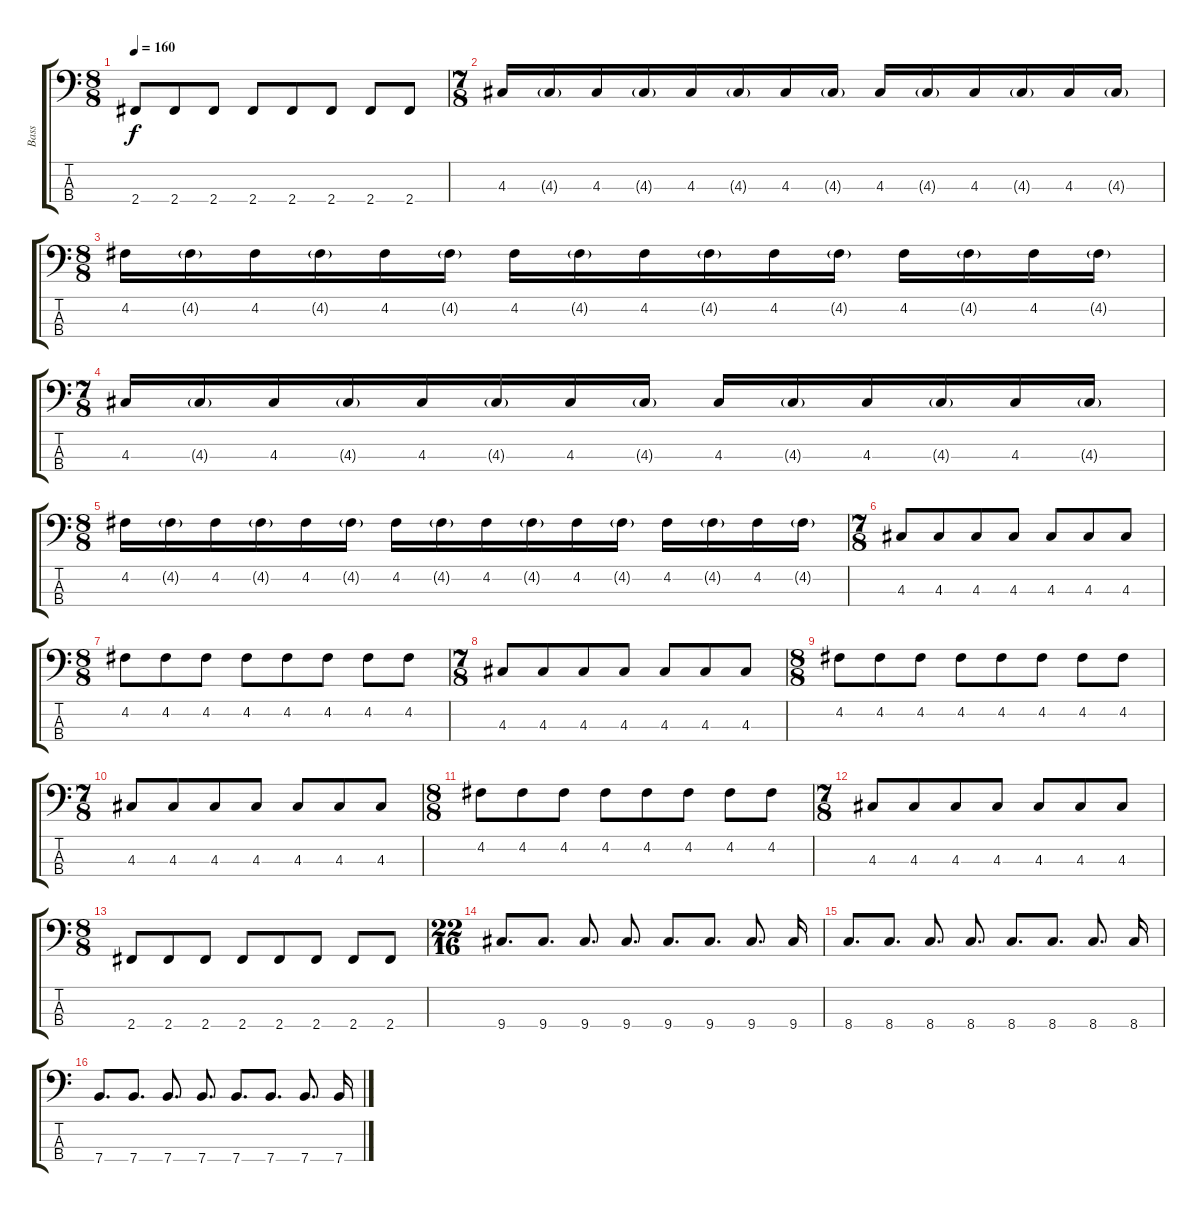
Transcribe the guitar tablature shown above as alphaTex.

\track ("Bass" "Bass") {instrument electricbassfinger}
\staff {score tabs}
\tuning (G2 D2 A1 E1) {hide}
\ts (8 8)
\tempo 160
\clef f4
\ks c
2.4.8{dy f} 2.4.8 2.4.8 2.4.8 2.4.8 2.4.8 2.4.8 2.4.8 |
\ts (7 8)
4.3.16 4.3{g}.16 4.3.16 4.3{g}.16 4.3.16 4.3{g}.16 4.3.16 4.3{g}.16 4.3.16 4.3{g}.16 4.3.16 4.3{g}.16 4.3.16 4.3{g}.16 |
\ts (8 8)
4.2.16 4.2{g}.16 4.2.16 4.2{g}.16 4.2.16 4.2{g}.16 4.2.16 4.2{g}.16 4.2.16 4.2{g}.16 4.2.16 4.2{g}.16 4.2.16 4.2{g}.16 4.2.16 4.2{g}.16 |
\ts (7 8)
4.3.16 4.3{g}.16 4.3.16 4.3{g}.16 4.3.16 4.3{g}.16 4.3.16 4.3{g}.16 4.3.16 4.3{g}.16 4.3.16 4.3{g}.16 4.3.16 4.3{g}.16 |
\ts (8 8)
4.2.16 4.2{g}.16 4.2.16 4.2{g}.16 4.2.16 4.2{g}.16 4.2.16 4.2{g}.16 4.2.16 4.2{g}.16 4.2.16 4.2{g}.16 4.2.16 4.2{g}.16 4.2.16 4.2{g}.16 |
\ts (7 8)
4.3.8 4.3.8 4.3.8 4.3.8 4.3.8 4.3.8 4.3.8 |
\ts (8 8)
4.2.8 4.2.8 4.2.8 4.2.8 4.2.8 4.2.8 4.2.8 4.2.8 |
\ts (7 8)
4.3.8 4.3.8 4.3.8 4.3.8 4.3.8 4.3.8 4.3.8 |
\ts (8 8)
4.2.8 4.2.8 4.2.8 4.2.8 4.2.8 4.2.8 4.2.8 4.2.8 |
\ts (7 8)
4.3.8 4.3.8 4.3.8 4.3.8 4.3.8 4.3.8 4.3.8 |
\ts (8 8)
4.2.8 4.2.8 4.2.8 4.2.8 4.2.8 4.2.8 4.2.8 4.2.8 |
\ts (7 8)
4.3.8 4.3.8 4.3.8 4.3.8 4.3.8 4.3.8 4.3.8 |
\ts (8 8)
2.4.8 2.4.8 2.4.8 2.4.8 2.4.8 2.4.8 2.4.8 2.4.8 |
\ts (22 16)
9.4.8{d} 9.4.8{d} 9.4.8{d} 9.4.8{d} 9.4.8{d} 9.4.8{d} 9.4.8{d} 9.4.16 |
8.4.8{d} 8.4.8{d} 8.4.8{d} 8.4.8{d} 8.4.8{d} 8.4.8{d} 8.4.8{d} 8.4.16 |
7.4.8{d} 7.4.8{d} 7.4.8{d} 7.4.8{d} 7.4.8{d} 7.4.8{d} 7.4.8{d} 7.4.16
